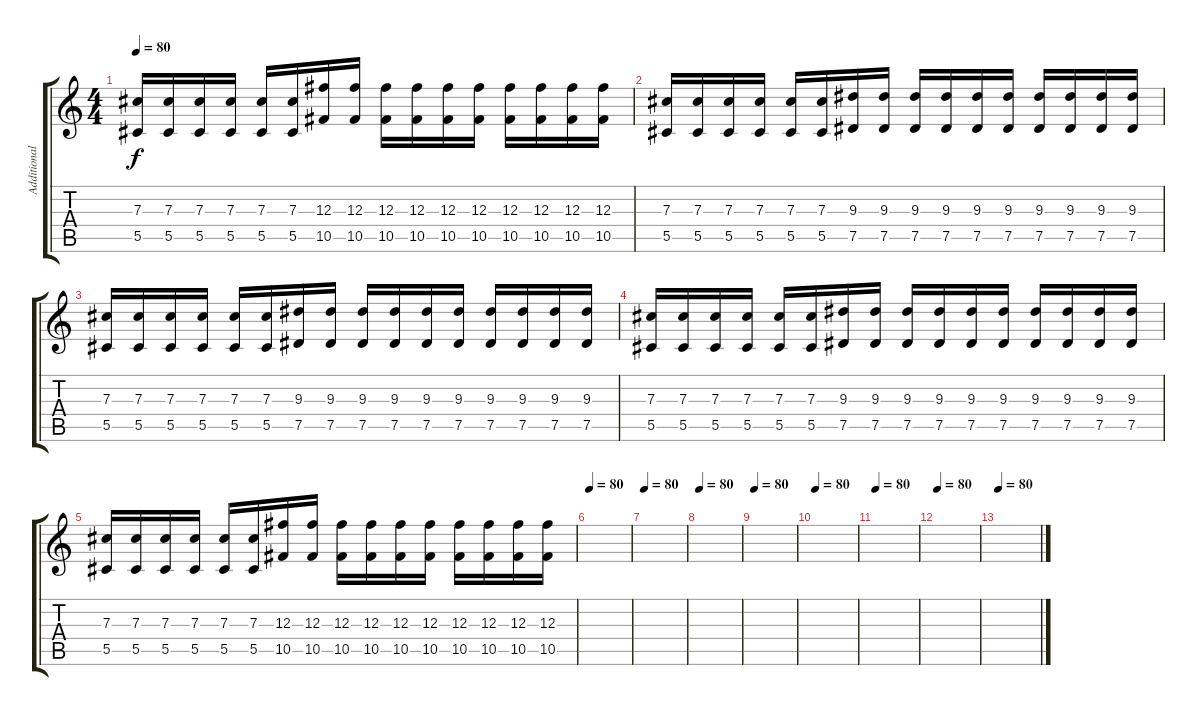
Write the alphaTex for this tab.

\track ("Additional Guitar" "Additional") {instrument overdrivenguitar}
\staff {score tabs}
\tuning (Eb4 Bb3 Gb3 Db3 Ab2 Db2) {hide}
\ts (4 4)
\tempo 80
\clef g2
\ks c
(7.3 5.5).16{dy f} (7.3 5.5).16 (7.3 5.5).16 (7.3 5.5).16 (7.3 5.5).16 (7.3 5.5).16 (12.3 10.5).16 (12.3 10.5).16 (12.3 10.5).16 (12.3 10.5).16 (12.3 10.5).16 (12.3 10.5).16 (12.3 10.5).16 (12.3 10.5).16 (12.3 10.5).16 (12.3 10.5).16 |
(7.3 5.5).16 (7.3 5.5).16 (7.3 5.5).16 (7.3 5.5).16 (7.3 5.5).16 (7.3 5.5).16 (9.3 7.5).16 (9.3 7.5).16 (9.3 7.5).16 (9.3 7.5).16 (9.3 7.5).16 (9.3 7.5).16 (9.3 7.5).16 (9.3 7.5).16 (9.3 7.5).16 (9.3 7.5).16 |
(7.3 5.5).16 (7.3 5.5).16 (7.3 5.5).16 (7.3 5.5).16 (7.3 5.5).16 (7.3 5.5).16 (9.3 7.5).16 (9.3 7.5).16 (9.3 7.5).16 (9.3 7.5).16 (9.3 7.5).16 (9.3 7.5).16 (9.3 7.5).16 (9.3 7.5).16 (9.3 7.5).16 (9.3 7.5).16 |
(7.3 5.5).16 (7.3 5.5).16 (7.3 5.5).16 (7.3 5.5).16 (7.3 5.5).16 (7.3 5.5).16 (9.3 7.5).16 (9.3 7.5).16 (9.3 7.5).16 (9.3 7.5).16 (9.3 7.5).16 (9.3 7.5).16 (9.3 7.5).16 (9.3 7.5).16 (9.3 7.5).16 (9.3 7.5).16 |
(7.3 5.5).16 (7.3 5.5).16 (7.3 5.5).16 (7.3 5.5).16 (7.3 5.5).16 (7.3 5.5).16 (12.3 10.5).16 (12.3 10.5).16 (12.3 10.5).16 (12.3 10.5).16 (12.3 10.5).16 (12.3 10.5).16 (12.3 10.5).16 (12.3 10.5).16 (12.3 10.5).16 (12.3 10.5).16 |
\tempo 80
|
\tempo 80
|
\tempo 80
|
\tempo 80
|
\tempo 80
|
\tempo 80
|
\tempo 80
|
\tempo 80
